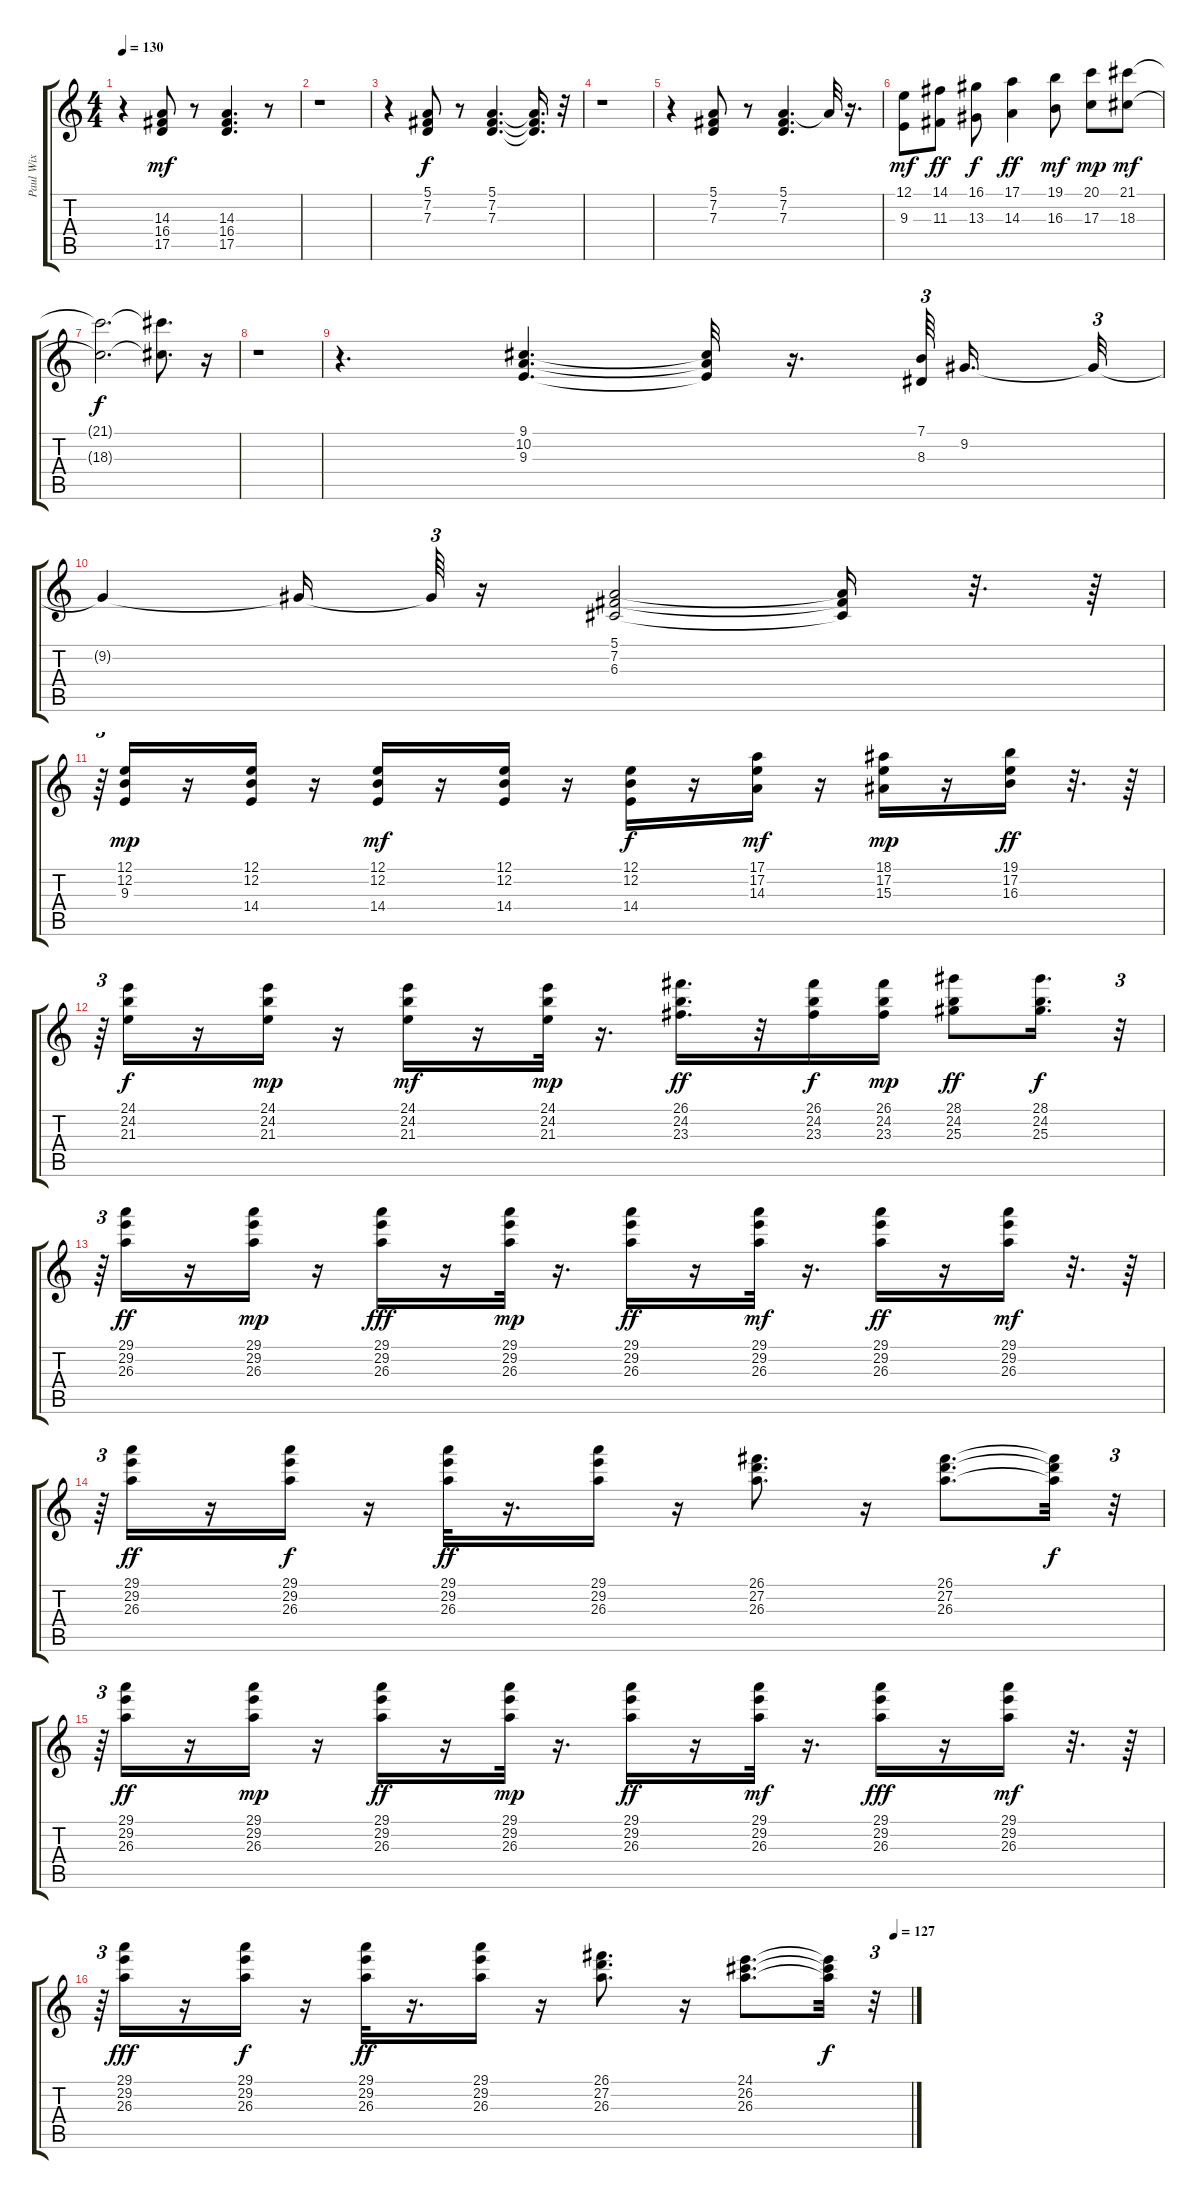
\track ("Paul Wix" "Paul Wix") {instrument acousticgrandpiano}
\staff {score tabs}
\tuning (E4 B3 G3 D3 A2 E2) {hide}
\ts (4 4)
\tempo 130
\clef g2
\ks c
r.4{dy mf} (14.3 16.4 17.5).8 r.8 (14.3 16.4 17.5).4{d} r.8 |
r.1 |
r.4 (5.1 7.2 7.3).8{dy f} r.8 (5.1 7.2 7.3).4{d} (5.1{t} 7.2{t} 7.3{t}).16{d} r.32 |
r.1 |
r.4 (5.1 7.2 7.3).8 r.8 (5.1 7.2 7.3).4{d} 5.1{t}.32 r.16{d} |
(12.1 9.3).8{dy mf} (14.1 11.3).8{dy ff} (16.1 13.3).8{dy f} (17.1 14.3).4{dy ff} (19.1 16.3).8{dy mf} (20.1 17.3).8{dy mp} (21.1 18.3).8{dy mf} |
(21.1{t} 18.3{t}).2{d dy f} (21.1{t} 18.3{t}).8{d} r.16 |
r.1 |
r.4{d} (9.1 10.2 9.3).4{d} (9.1{t} 10.2{t} 9.3{t}).32 r.16{d} (7.1 8.3).64{tu (3 2) beam splitsecondary} 9.2.16{d} 9.2{t}.32{tu (3 2)} |
9.2{t}.4 9.2{t}.16 9.2{t}.64{tu (3 2)} r.16 (5.1 7.2 6.3).2 (5.1{t} 7.2{t} 6.3{t}).16 r.32{d} r.64 |
r.64{tu (3 2)} (12.1 12.2 9.3).16{dy mp} r.16 (12.1 12.2 14.4).16 r.16 (12.1 12.2 14.4).16{dy mf} r.16 (12.1 12.2 14.4).16 r.16 (12.1 12.2 14.4).16{dy f} r.16 (17.1 17.2 14.3).16{dy mf} r.16 (18.1 17.2 15.3).16{dy mp} r.16 (19.1 17.2 16.3).16{dy ff} r.32{d} r.64 |
r.64{tu (3 2)} (24.1 24.2 21.3).16{dy f} r.16 (24.1 24.2 21.3).16{dy mp} r.16 (24.1 24.2 21.3).16{dy mf} r.16 (24.1 24.2 21.3).32{dy mp} r.16{d} (26.1 24.2 23.3).16{d dy ff} r.32 (26.1 24.2 23.3).16{dy f} (26.1 24.2 23.3).16{dy mp} (28.1 24.2 25.3).8{dy ff} (28.1 24.2 25.3).16{d dy f} r.32{tu (3 2)} |
r.64{tu (3 2)} (29.1 29.2 26.3).16{dy ff} r.16 (29.1 29.2 26.3).16{dy mp} r.16 (29.1 29.2 26.3).16{dy fff} r.16 (29.1 29.2 26.3).32{dy mp} r.16{d} (29.1 29.2 26.3).16{dy ff} r.16 (29.1 29.2 26.3).32{dy mf} r.16{d} (29.1 29.2 26.3).16{dy ff} r.16 (29.1 29.2 26.3).16{dy mf} r.32{d} r.64 |
r.64{tu (3 2)} (29.1 29.2 26.3).16{dy ff} r.16 (29.1 29.2 26.3).16{dy f} r.16 (29.1 29.2 26.3).32{dy ff} r.16{d} (29.1 29.2 26.3).16 r.16 (26.1 27.2 26.3).8{d} r.16 (26.1 27.2 26.3).8{d} (26.1{t} 27.2{t} 26.3{t}).32{dy f} r.32{tu (3 2)} |
r.64{tu (3 2)} (29.1 29.2 26.3).16{dy ff} r.16 (29.1 29.2 26.3).16{dy mp} r.16 (29.1 29.2 26.3).16{dy ff} r.16 (29.1 29.2 26.3).32{dy mp} r.16{d} (29.1 29.2 26.3).16{dy ff} r.16 (29.1 29.2 26.3).32{dy mf} r.16{d} (29.1 29.2 26.3).16{dy fff} r.16 (29.1 29.2 26.3).16{dy mf} r.32{d} r.64 |
\tempo (127 0.9791666666666666)
r.64{tu (3 2)} (29.1 29.2 26.3).16{dy fff} r.16 (29.1 29.2 26.3).16{dy f} r.16 (29.1 29.2 26.3).32{dy ff} r.16{d} (29.1 29.2 26.3).16 r.16 (26.1 27.2 26.3).8{d} r.16 (24.1 26.2 26.3).8{d} (24.1{t} 26.2{t} 26.3{t}).32{dy f} r.32{tu (3 2)}
